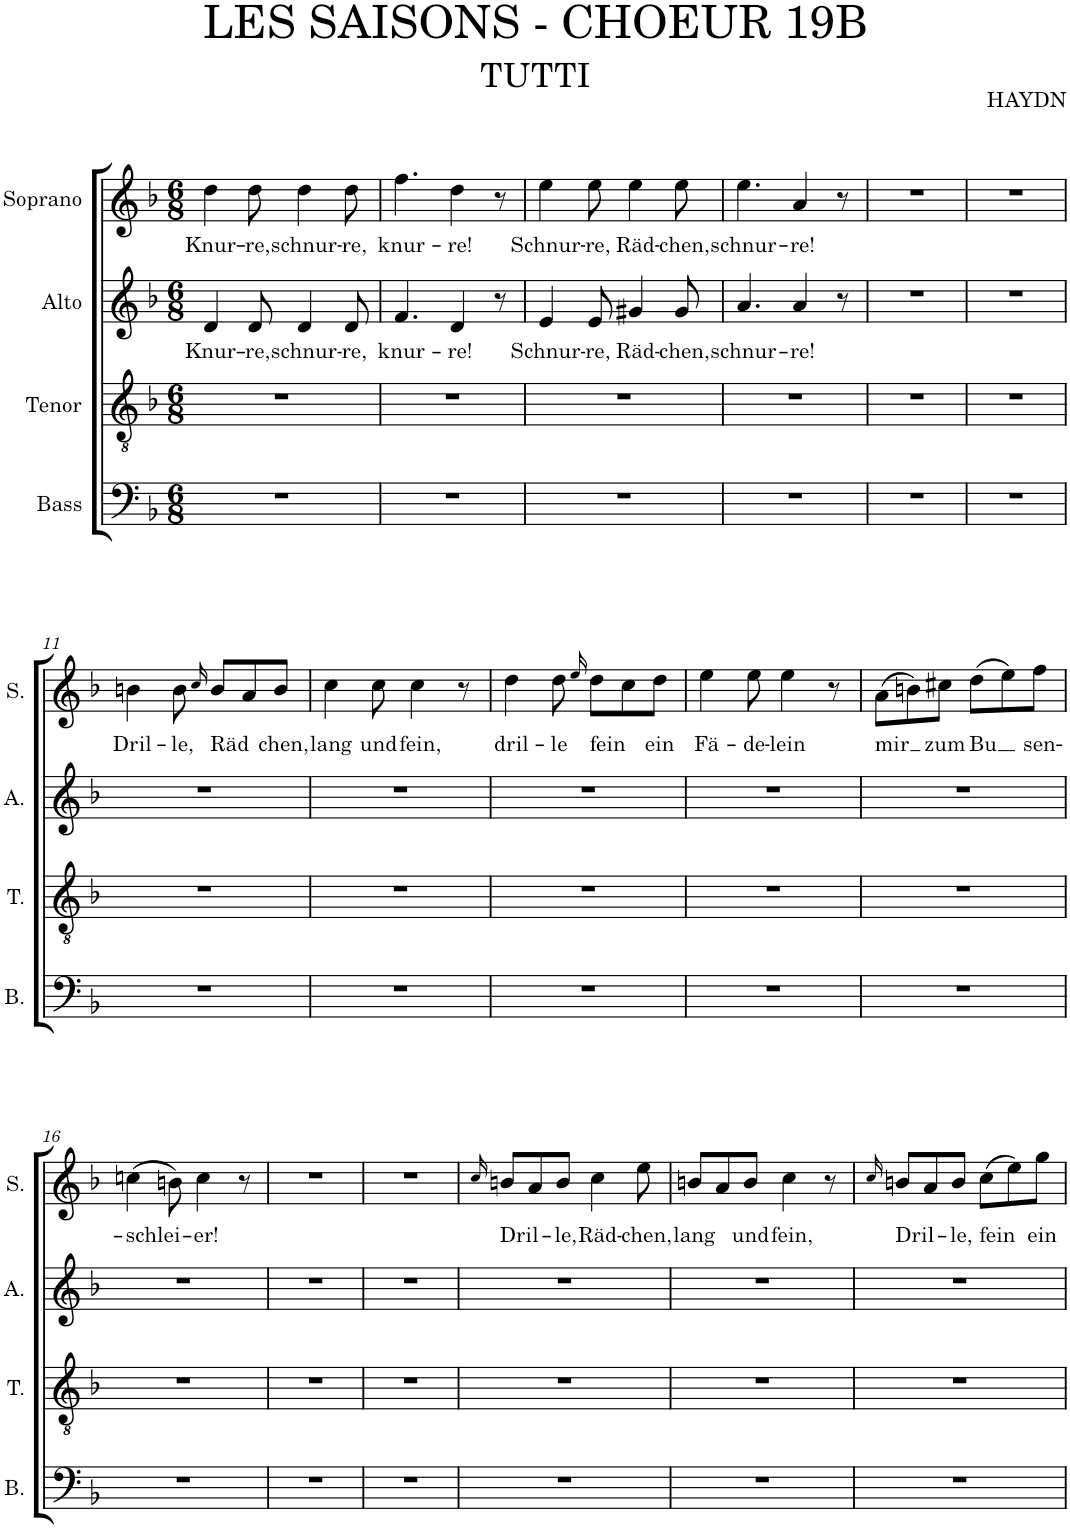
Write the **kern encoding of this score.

**kern	**kern	**kern	**text	**kern	**text
*part4	*part3	*part2	*part2	*part1	*part1
*staff4	*staff3	*staff2	*staff2	*staff1	*staff1
*I"Bass	*I"Tenor	*I"Alto	*	*I"Soprano	*
*I'B.	*I'T.	*I'A.	*	*I'S.	*
*clefF4	*clefGv2	*clefG2	*	*clefG2	*
*k[b-]	*k[b-]	*k[b-]	*	*k[b-]	*
*M6/8	*M6/8	*M6/8	*	*M6/8	*
=5	=5	=5	=5	=5	=5
!	!	!	!LO:LY:b	!	!LO:LY:b
2.r	2.r	4d/	Knur-	4dd\	Knur-
!	!	!	!LO:LY:b	!	!LO:LY:b
.	.	8d/	-re,	8dd\	-re,
!	!	!	!LO:LY:b	!	!LO:LY:b
.	.	4d/	schnur-	4dd\	schnur-
!	!	!	!LO:LY:b	!	!LO:LY:b
.	.	8d/	-re,	8dd\	-re,
=6	=6	=6	=6	=6	=6
!	!	!	!LO:LY:b	!	!LO:LY:b
2.r	2.r	4.f/	knur-	4.ff\	knur-
!	!	!	!LO:LY:b	!	!LO:LY:b
.	.	4d/	-re!	4dd\	-re!
.	.	8r	.	8r	.
=7	=7	=7	=7	=7	=7
!	!	!	!LO:LY:b	!	!LO:LY:b
2.r	2.r	4e/	Schnur-	4ee\	Schnur-
!	!	!	!LO:LY:b	!	!LO:LY:b
.	.	8e/	-re,	8ee\	-re,
!	!	!	!LO:LY:b	!	!LO:LY:b
.	.	4g#X/	Räd-	4ee\	Räd-
!	!	!	!LO:LY:b	!	!LO:LY:b
.	.	8g#/	-chen,	8ee\	-chen,
=8	=8	=8	=8	=8	=8
!	!	!	!LO:LY:b	!	!LO:LY:b
2.r	2.r	4.a/	schnur-	4.ee\	schnur-
!	!	!	!LO:LY:b	!	!LO:LY:b
.	.	4a/	-re!	4a/	-re!
.	.	8r	.	8r	.
=9	=9	=9	=9	=9	=9
2.r	2.r	2.r	.	2.r	.
=10	=10	=10	=10	=10	=10
2.r	2.r	2.r	.	2.r	.
!!LO:LB:g=z
=11	=11	=11	=11	=11	=11
!	!	!	!	!	!LO:LY:b
2.r	2.r	2.r	.	4bn\	Dril-
!	!	!	!	!	!LO:LY:b
.	.	.	.	8b\	-le,
.	.	.	.	16qcc/	.
!	!	!	!	!	!LO:LY:b
.	.	.	.	8b/L	Räd
.	.	.	.	8a/	.
!	!	!	!	!	!LO:LY:b
.	.	.	.	8b/J	chen,
=12	=12	=12	=12	=12	=12
!	!	!	!	!	!LO:LY:b
2.r	2.r	2.r	.	4cc\	lang
!	!	!	!	!	!LO:LY:b
.	.	.	.	8cc\	und
!	!	!	!	!	!LO:LY:b
.	.	.	.	4cc\	fein,
.	.	.	.	8r	.
=13	=13	=13	=13	=13	=13
!	!	!	!	!	!LO:LY:b
2.r	2.r	2.r	.	4dd\	dril-
!	!	!	!	!	!LO:LY:b
.	.	.	.	8dd\	-le
.	.	.	.	16qee/	.
!	!	!	!	!	!LO:LY:b
.	.	.	.	8dd\L	fein
.	.	.	.	8cc\	.
!	!	!	!	!	!LO:LY:b
.	.	.	.	8dd\J	ein
=14	=14	=14	=14	=14	=14
!	!	!	!	!	!LO:LY:b
2.r	2.r	2.r	.	4ee\	Fä-
!	!	!	!	!	!LO:LY:b
.	.	.	.	8ee\	-de-
!	!	!	!	!	!LO:LY:b
.	.	.	.	4ee\	-lein
.	.	.	.	8r	.
=15	=15	=15	=15	=15	=15
!	!	!	!	!	!LO:LY:b
2.r	2.r	2.r	.	(8a\L	mir
.	.	.	.	8bn\)	.
!	!	!	!	!	!LO:LY:b
.	.	.	.	8cc#X\J	zum
!	!	!	!	!	!LO:LY:b
.	.	.	.	(8dd\L	Bu
.	.	.	.	8ee\)	.
!	!	!	!	!	!LO:LY:b
.	.	.	.	8ff\J	sen-
!!LO:LB:g=z
=16	=16	=16	=16	=16	=16
!	!	!	!	!	!LO:LY:b
2.r	2.r	2.r	.	(4ccn\	-schlei-
.	.	.	.	8bn\)	.
!	!	!	!	!	!LO:LY:b
.	.	.	.	4cc\	er!
.	.	.	.	8r	.
=17	=17	=17	=17	=17	=17
2.r	2.r	2.r	.	2.r	.
=18	=18	=18	=18	=18	=18
2.r	2.r	2.r	.	2.r	.
=19	=19	=19	=19	=19	=19
.	.	.	.	16qcc/	.
!	!	!	!	!	!LO:LY:b
2.r	2.r	2.r	.	8bn/L	Dril-
.	.	.	.	8a/	.
!	!	!	!	!	!LO:LY:b
.	.	.	.	8b/J	le,
!	!	!	!	!	!LO:LY:b
.	.	.	.	4cc\	Räd-
!	!	!	!	!	!LO:LY:b
.	.	.	.	8ee\	-chen,
=20	=20	=20	=20	=20	=20
!	!	!	!	!	!LO:LY:b
2.r	2.r	2.r	.	8bn/L	lang
.	.	.	.	8a/	.
!	!	!	!	!	!LO:LY:b
.	.	.	.	8b/J	und
!	!	!	!	!	!LO:LY:b
.	.	.	.	4cc\	fein,
.	.	.	.	8r	.
=21	=21	=21	=21	=21	=21
.	.	.	.	16qcc/	.
!	!	!	!	!	!LO:LY:b
2.r	2.r	2.r	.	8bn/L	Dril-
.	.	.	.	8a/	.
!	!	!	!	!	!LO:LY:b
.	.	.	.	8b/J	-le,
!	!	!	!	!	!LO:LY:b
.	.	.	.	(8cc\L	fein
.	.	.	.	8ee\)	.
!	!	!	!	!	!LO:LY:b
.	.	.	.	8gg\J	ein
=	=	=	=	=	=
*-	*-	*-	*-	*-	*-
